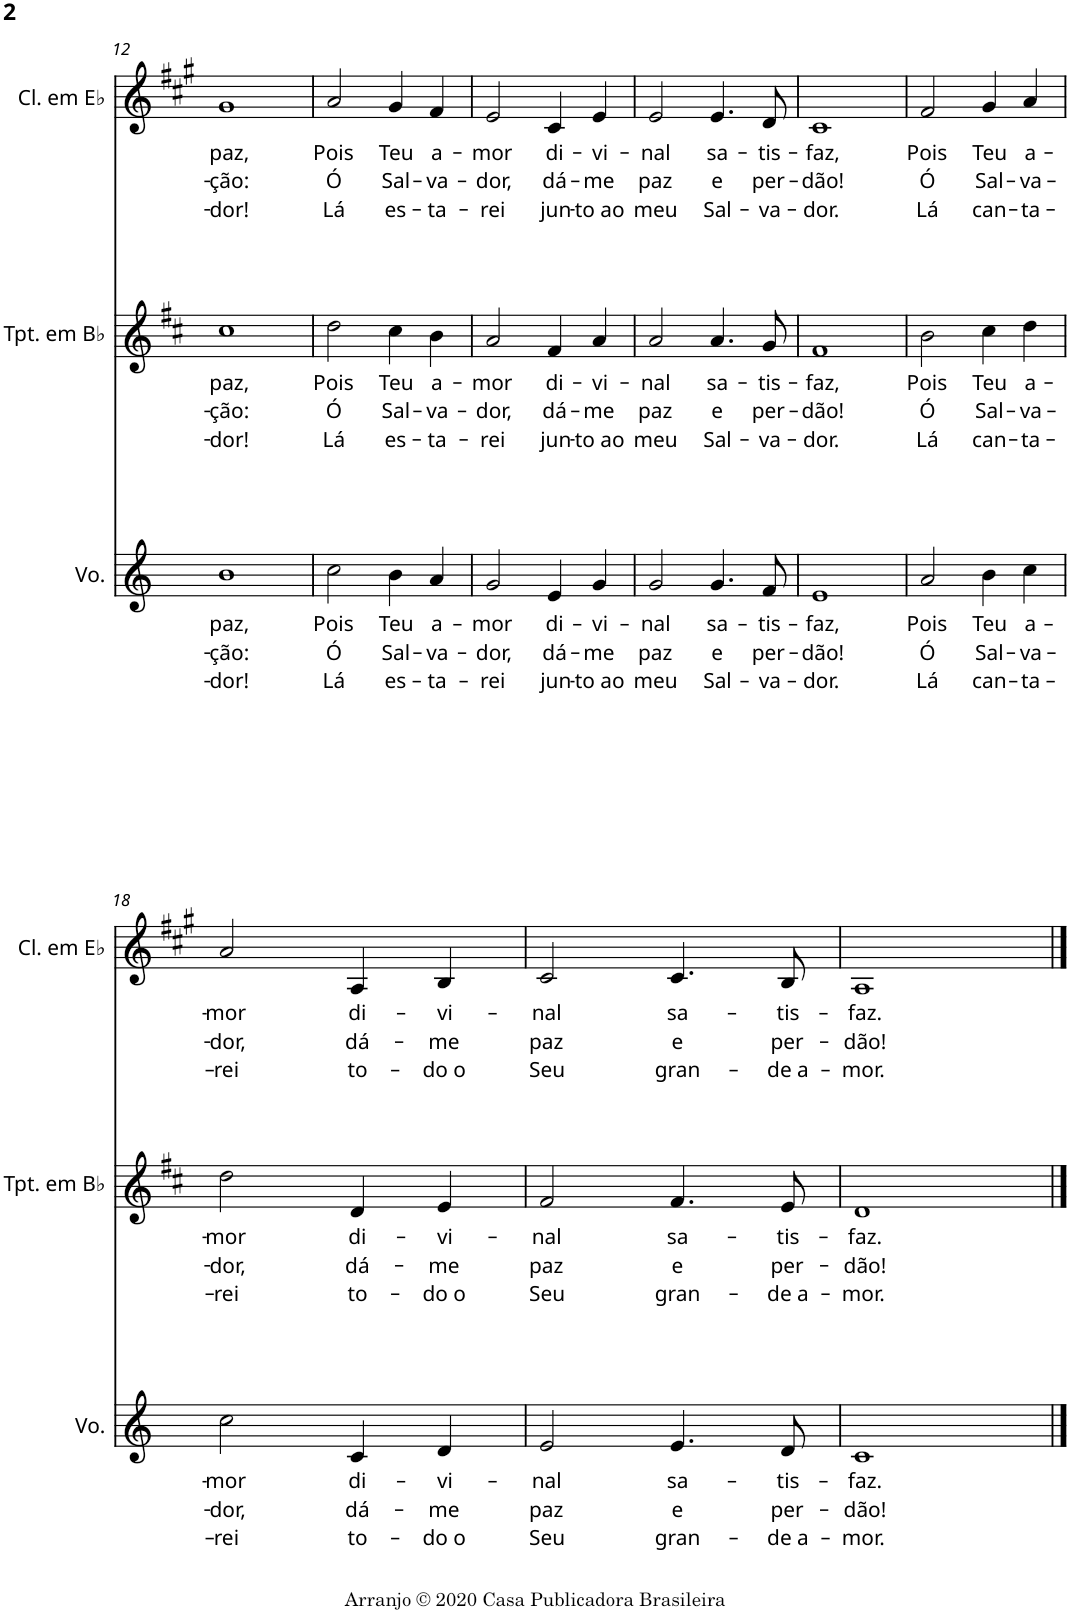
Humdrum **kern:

**kern	**text	**text	**text	**kern	**text	**text	**text	**kern	**text	**text	**text
*part3	*part3	*part3	*part3	*part2	*part2	*part2	*part2	*part1	*part1	*part1	*part1
*staff3	*staff3	*staff3	*staff3	*staff2	*staff2	*staff2	*staff2	*staff1	*staff1	*staff1	*staff1
*I"Voz	*	*	*	*I"Trompete em Bb	*	*	*	*I"Clarinete em Eb	*	*	*
*I'Vo.	*	*	*	*I'Tpt. em Bb	*	*	*	*I'Cl. em Eb	*	*	*
!!LO:PB:g=z
*clefG2	*	*	*	*clefG2	*	*	*	*clefG2	*	*	*
*	*	*	*	*Trd1c2	*	*	*	*Trd1c2	*	*	*
*k[]	*	*	*	*k[f#c#]	*	*	*	*k[f#c#g#]	*	*	*
*M4/4	*	*	*	*M4/4	*	*	*	*M4/4	*	*	*
=12	=12	=12	=12	=12	=12	=12	=12	=12	=12	=12	=12
!	!LO:LY:b	!LO:LY:b	!LO:LY:b	!	!LO:LY:b	!LO:LY:b	!LO:LY:b	!	!LO:LY:b	!LO:LY:b	!LO:LY:b
1b	paz,	-ção:	-dor!	1cc#	paz,	-ção:	-dor!	1g#	paz,	-ção:	-dor!
=13	=13	=13	=13	=13	=13	=13	=13	=13	=13	=13	=13
!	!LO:LY:b	!LO:LY:b	!LO:LY:b	!	!LO:LY:b	!LO:LY:b	!LO:LY:b	!	!LO:LY:b	!LO:LY:b	!LO:LY:b
2cc\	Pois	Ó	Lá	2dd\	Pois	Ó	Lá	2a/	Pois	Ó	Lá
!	!LO:LY:b	!LO:LY:b	!LO:LY:b	!	!LO:LY:b	!LO:LY:b	!LO:LY:b	!	!LO:LY:b	!LO:LY:b	!LO:LY:b
4b\	Teu	Sal-	es-	4cc#\	Teu	Sal-	es-	4g#/	Teu	Sal-	es-
!	!LO:LY:b	!LO:LY:b	!LO:LY:b	!	!LO:LY:b	!LO:LY:b	!LO:LY:b	!	!LO:LY:b	!LO:LY:b	!LO:LY:b
4a/	a-	-va-	-ta-	4b\	a-	-va-	-ta-	4f#/	a-	-va-	-ta-
=14	=14	=14	=14	=14	=14	=14	=14	=14	=14	=14	=14
!	!LO:LY:b	!LO:LY:b	!LO:LY:b	!	!LO:LY:b	!LO:LY:b	!LO:LY:b	!	!LO:LY:b	!LO:LY:b	!LO:LY:b
2g/	-mor	-dor,	-rei	2a/	-mor	-dor,	-rei	2e/	-mor	-dor,	-rei
!	!LO:LY:b	!LO:LY:b	!LO:LY:b	!	!LO:LY:b	!LO:LY:b	!LO:LY:b	!	!LO:LY:b	!LO:LY:b	!LO:LY:b
4e/	di-	dá-	jun-	4f#/	di-	dá-	jun-	4c#/	di-	dá-	jun-
!	!LO:LY:b	!LO:LY:b	!LO:LY:b	!	!LO:LY:b	!LO:LY:b	!LO:LY:b	!	!LO:LY:b	!LO:LY:b	!LO:LY:b
4g/	-vi-	-me	-to ao	4a/	-vi-	-me	-to ao	4e/	-vi-	-me	-to ao
=15	=15	=15	=15	=15	=15	=15	=15	=15	=15	=15	=15
!	!LO:LY:b	!LO:LY:b	!LO:LY:b	!	!LO:LY:b	!LO:LY:b	!LO:LY:b	!	!LO:LY:b	!LO:LY:b	!LO:LY:b
2g/	-nal	paz	meu	2a/	-nal	paz	meu	2e/	-nal	paz	meu
!	!LO:LY:b	!LO:LY:b	!LO:LY:b	!	!LO:LY:b	!LO:LY:b	!LO:LY:b	!	!LO:LY:b	!LO:LY:b	!LO:LY:b
4.g/	sa-	e	Sal-	4.a/	sa-	e	Sal-	4.e/	sa-	e	Sal-
!	!LO:LY:b	!LO:LY:b	!LO:LY:b	!	!LO:LY:b	!LO:LY:b	!LO:LY:b	!	!LO:LY:b	!LO:LY:b	!LO:LY:b
8f/	-tis-	per-	-va-	8g/	-tis-	per-	-va-	8d/	-tis-	per-	-va-
=16	=16	=16	=16	=16	=16	=16	=16	=16	=16	=16	=16
!	!LO:LY:b	!LO:LY:b	!LO:LY:b	!	!LO:LY:b	!LO:LY:b	!LO:LY:b	!	!LO:LY:b	!LO:LY:b	!LO:LY:b
1e	-faz,	-dão!	-dor.	1f#	-faz,	-dão!	-dor.	1c#	-faz,	-dão!	-dor.
=17	=17	=17	=17	=17	=17	=17	=17	=17	=17	=17	=17
!	!LO:LY:b	!LO:LY:b	!LO:LY:b	!	!LO:LY:b	!LO:LY:b	!LO:LY:b	!	!LO:LY:b	!LO:LY:b	!LO:LY:b
2a/	Pois	Ó	Lá	2b\	Pois	Ó	Lá	2f#/	Pois	Ó	Lá
!	!LO:LY:b	!LO:LY:b	!LO:LY:b	!	!LO:LY:b	!LO:LY:b	!LO:LY:b	!	!LO:LY:b	!LO:LY:b	!LO:LY:b
4b\	Teu	Sal-	can-	4cc#\	Teu	Sal-	can-	4g#/	Teu	Sal-	can-
!	!LO:LY:b	!LO:LY:b	!LO:LY:b	!	!LO:LY:b	!LO:LY:b	!LO:LY:b	!	!LO:LY:b	!LO:LY:b	!LO:LY:b
4cc\	a-	-va-	-ta-	4dd\	a-	-va-	-ta-	4a/	a-	-va-	-ta-
!!LO:LB:g=z
=18	=18	=18	=18	=18	=18	=18	=18	=18	=18	=18	=18
!	!LO:LY:b	!LO:LY:b	!LO:LY:b	!	!LO:LY:b	!LO:LY:b	!LO:LY:b	!	!LO:LY:b	!LO:LY:b	!LO:LY:b
2cc\	-mor	-dor,	-rei	2dd\	-mor	-dor,	-rei	2a/	-mor	-dor,	-rei
!	!LO:LY:b	!LO:LY:b	!LO:LY:b	!	!LO:LY:b	!LO:LY:b	!LO:LY:b	!	!LO:LY:b	!LO:LY:b	!LO:LY:b
4c/	di-	dá-	to-	4d/	di-	dá-	to-	4A/	di-	dá-	to-
!	!LO:LY:b	!LO:LY:b	!LO:LY:b	!	!LO:LY:b	!LO:LY:b	!LO:LY:b	!	!LO:LY:b	!LO:LY:b	!LO:LY:b
4d/	-vi-	-me	-do o	4e/	-vi-	-me	-do o	4B/	-vi-	-me	-do o
=19	=19	=19	=19	=19	=19	=19	=19	=19	=19	=19	=19
!	!LO:LY:b	!LO:LY:b	!LO:LY:b	!	!LO:LY:b	!LO:LY:b	!LO:LY:b	!	!LO:LY:b	!LO:LY:b	!LO:LY:b
2e/	-nal	paz	Seu	2f#/	-nal	paz	Seu	2c#/	-nal	paz	Seu
!	!LO:LY:b	!LO:LY:b	!LO:LY:b	!	!LO:LY:b	!LO:LY:b	!LO:LY:b	!	!LO:LY:b	!LO:LY:b	!LO:LY:b
4.e/	sa-	e	gran-	4.f#/	sa-	e	gran-	4.c#/	sa-	e	gran-
!	!LO:LY:b	!LO:LY:b	!LO:LY:b	!	!LO:LY:b	!LO:LY:b	!LO:LY:b	!	!LO:LY:b	!LO:LY:b	!LO:LY:b
8d/	-tis-	per-	-de a-	8e/	-tis-	per-	-de a-	8B/	-tis-	per-	-de a-
=20	=20	=20	=20	=20	=20	=20	=20	=20	=20	=20	=20
!	!LO:LY:b	!LO:LY:b	!LO:LY:b	!	!LO:LY:b	!LO:LY:b	!LO:LY:b	!	!LO:LY:b	!LO:LY:b	!LO:LY:b
1c	-faz.	-dão!	-mor.	1d	-faz.	-dão!	-mor.	1A	-faz.	-dão!	-mor.
==	==	==	==	==	==	==	==	==	==	==	==
*-	*-	*-	*-	*-	*-	*-	*-	*-	*-	*-	*-
